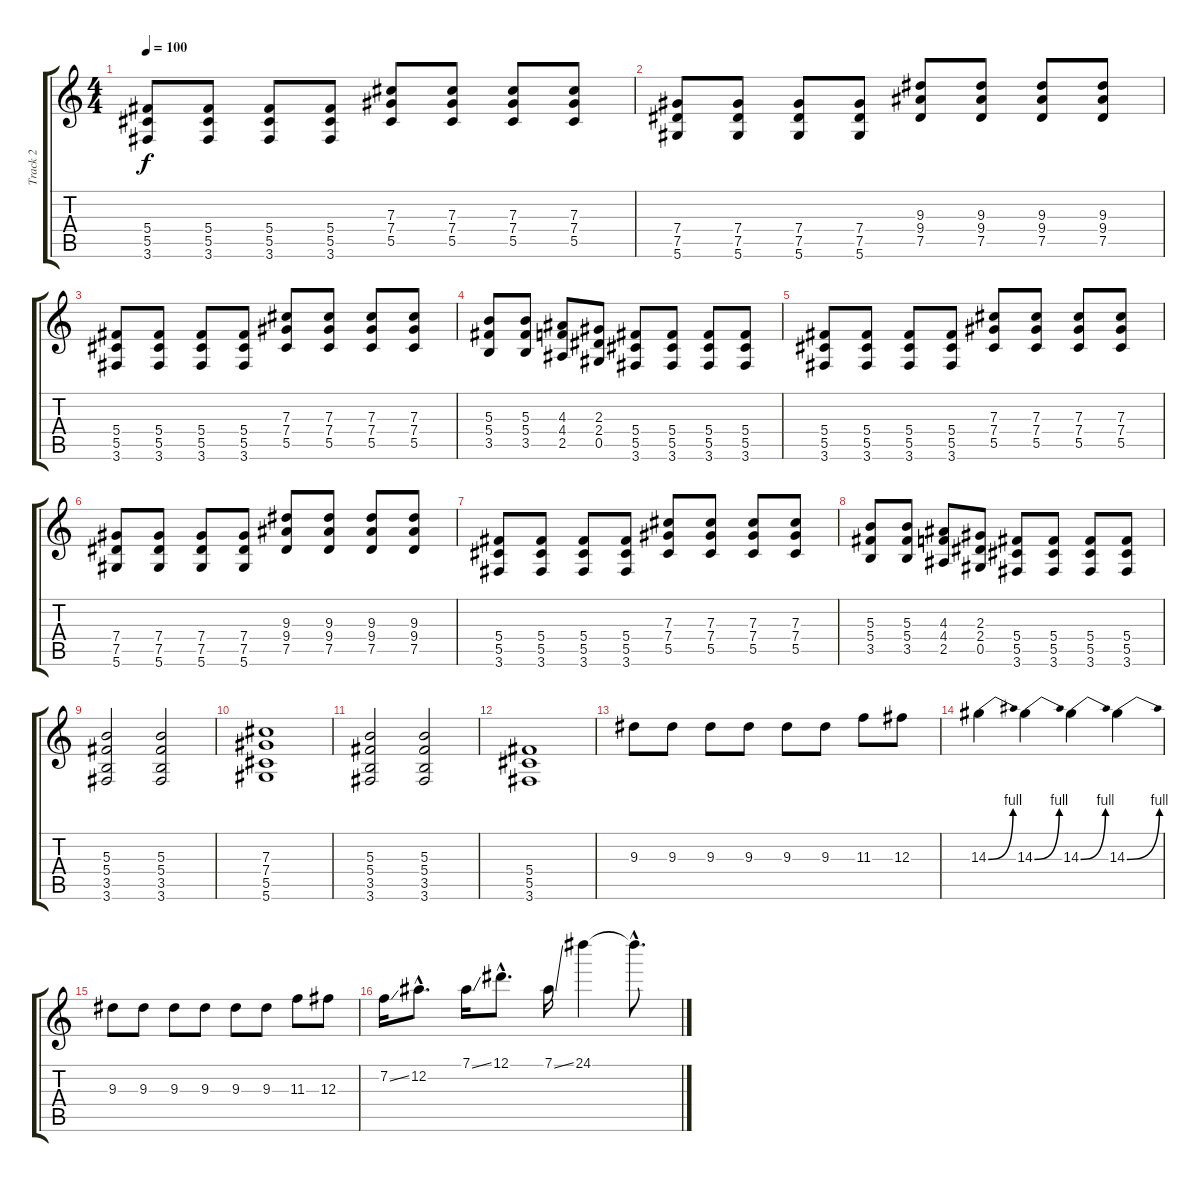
\track ("Track 2" "Track 2") {instrument distortionguitar}
\staff {score tabs}
\tuning (Eb4 Bb3 Gb3 Db3 Ab2 Eb2) {hide}
\ts (4 4)
\tempo 100
\clef g2
\ks c
(5.4 5.5 3.6).8{dy f} (5.4 5.5 3.6).8 (5.4 5.5 3.6).8 (5.4 5.5 3.6).8 (7.3 7.4 5.5).8 (7.3 7.4 5.5).8 (7.3 7.4 5.5).8 (7.3 7.4 5.5).8 |
(7.4 7.5 5.6).8 (7.4 7.5 5.6).8 (7.4 7.5 5.6).8 (7.4 7.5 5.6).8 (9.3 9.4 7.5).8 (9.3 9.4 7.5).8 (9.3 9.4 7.5).8 (9.3 9.4 7.5).8 |
(5.4 5.5 3.6).8 (5.4 5.5 3.6).8 (5.4 5.5 3.6).8 (5.4 5.5 3.6).8 (7.3 7.4 5.5).8 (7.3 7.4 5.5).8 (7.3 7.4 5.5).8 (7.3 7.4 5.5).8 |
(5.3 5.4 3.5).8 (5.3 5.4 3.5).8 (4.3 4.4 2.5).8 (2.3 2.4 0.5).8 (5.4 5.5 3.6).8 (5.4 5.5 3.6).8 (5.4 5.5 3.6).8 (5.4 5.5 3.6).8 |
(5.4 5.5 3.6).8 (5.4 5.5 3.6).8 (5.4 5.5 3.6).8 (5.4 5.5 3.6).8 (7.3 7.4 5.5).8 (7.3 7.4 5.5).8 (7.3 7.4 5.5).8 (7.3 7.4 5.5).8 |
(7.4 7.5 5.6).8 (7.4 7.5 5.6).8 (7.4 7.5 5.6).8 (7.4 7.5 5.6).8 (9.3 9.4 7.5).8 (9.3 9.4 7.5).8 (9.3 9.4 7.5).8 (9.3 9.4 7.5).8 |
(5.4 5.5 3.6).8 (5.4 5.5 3.6).8 (5.4 5.5 3.6).8 (5.4 5.5 3.6).8 (7.3 7.4 5.5).8 (7.3 7.4 5.5).8 (7.3 7.4 5.5).8 (7.3 7.4 5.5).8 |
(5.3 5.4 3.5).8 (5.3 5.4 3.5).8 (4.3 4.4 2.5).8 (2.3 2.4 0.5).8 (5.4 5.5 3.6).8 (5.4 5.5 3.6).8 (5.4 5.5 3.6).8 (5.4 5.5 3.6).8 |
(5.3 5.4 3.5 3.6).2 (5.3 5.4 3.5 3.6).2 |
(7.3 7.4 5.5 5.6).1 |
(5.3 5.4 3.5 3.6).2 (5.3 5.4 3.5 3.6).2 |
(5.4 5.5 3.6).1 |
9.3.8 9.3.8 9.3.8 9.3.8 9.3.8 9.3.8 11.3.8 12.3.8 |
14.3{be (bend 0 0 60 4)}.4 14.3{be (bend 0 0 60 4)}.4 14.3{be (bend 0 0 60 4)}.4 14.3{be (bend 0 0 60 4)}.4 |
9.3.8 9.3.8 9.3.8 9.3.8 9.3.8 9.3.8 11.3.8 12.3.8 |
7.2{ss}.16 12.2{hac}.8{d} 7.1{ss}.16 12.1{hac}.8{d} 7.1{ss}.16 24.1.4 24.1{hac t}.8{d}
